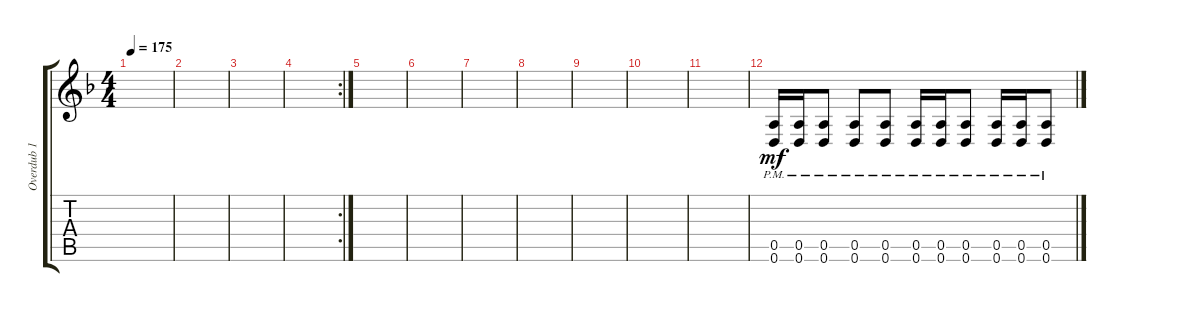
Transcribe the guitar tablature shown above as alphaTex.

\track ("Overdub 1" "Overdub 1") {instrument distortionguitar}
\staff {score tabs}
\tuning (E4 B3 G3 D3 A2 D2) {hide}
\ts (4 4)
\tempo 175
\clef g2
\ks f
|
|
|
\rc 2
|
|
|
|
|
|
|
|
(0.5{pm} 0.6{pm}).16{dy mf} (0.5{pm} 0.6{pm}).16 (0.5{pm} 0.6{pm}).8 (0.5{pm} 0.6{pm}).8 (0.5{pm} 0.6{pm}).8 (0.5{pm} 0.6{pm}).16 (0.5{pm} 0.6{pm}).16 (0.5{pm} 0.6{pm}).8 (0.5{pm} 0.6{pm}).16 (0.5{pm} 0.6{pm}).16 (0.5{pm} 0.6{pm}).8
